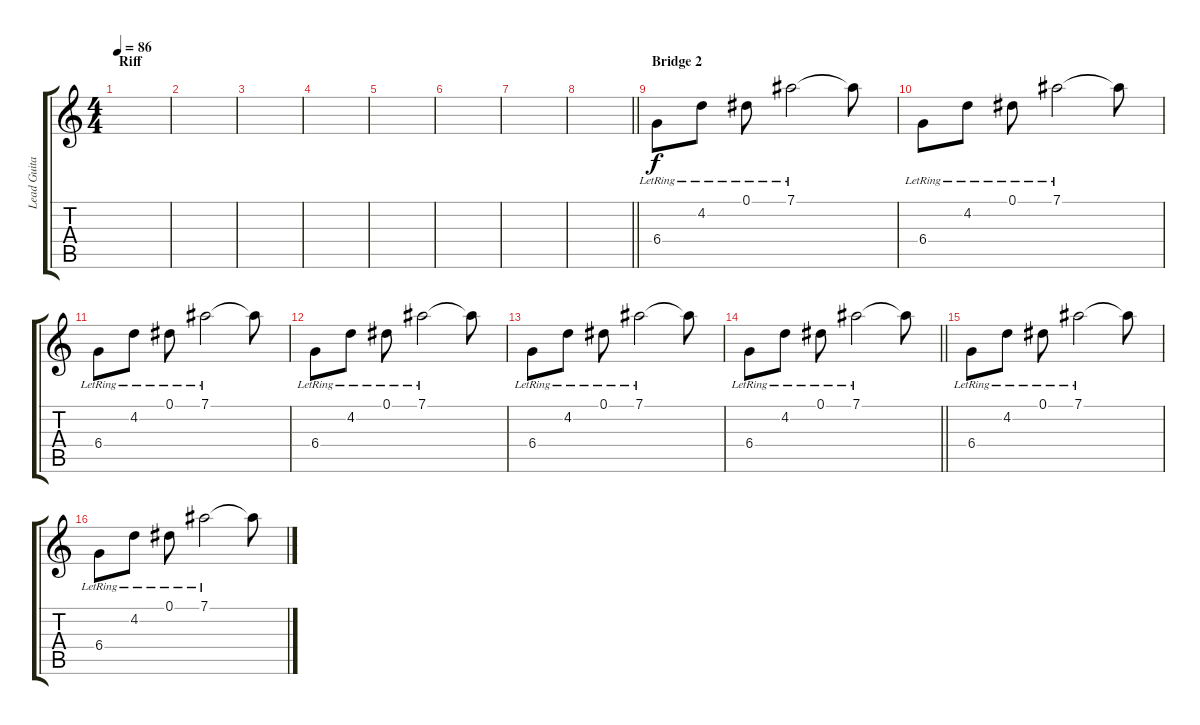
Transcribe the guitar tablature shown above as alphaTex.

\track ("Lead Guitar (Clean)" "Lead Guita") {instrument electricguitarjazz}
\staff {score tabs}
\tuning (Eb4 Bb3 Gb3 Db3 Ab2 Eb2) {hide}
\ts (4 4)
\section ("" "Riff")
\tempo 86
\clef g2
\ks c
|
|
|
|
|
|
|
\barLineRight lightlight
|
\section ("" "Bridge 2")
6.4{lr}.8 4.2{lr}.8 0.1{lr}.8 7.1{lr}.2 7.1{t}.8 |
6.4{lr}.8 4.2{lr}.8 0.1{lr}.8 7.1{lr}.2 7.1{t}.8 |
6.4{lr}.8 4.2{lr}.8 0.1{lr}.8 7.1{lr}.2 7.1{t}.8 |
6.4{lr}.8 4.2{lr}.8 0.1{lr}.8 7.1{lr}.2 7.1{t}.8 |
6.4{lr}.8 4.2{lr}.8 0.1{lr}.8 7.1{lr}.2 7.1{t}.8 |
\barLineRight lightlight
6.4{lr}.8 4.2{lr}.8 0.1{lr}.8 7.1{lr}.2 7.1{t}.8 |
\section ("" "")
6.4{lr}.8 4.2{lr}.8 0.1{lr}.8 7.1{lr}.2 7.1{t}.8 |
6.4{lr}.8 4.2{lr}.8 0.1{lr}.8 7.1{lr}.2 7.1{t}.8
